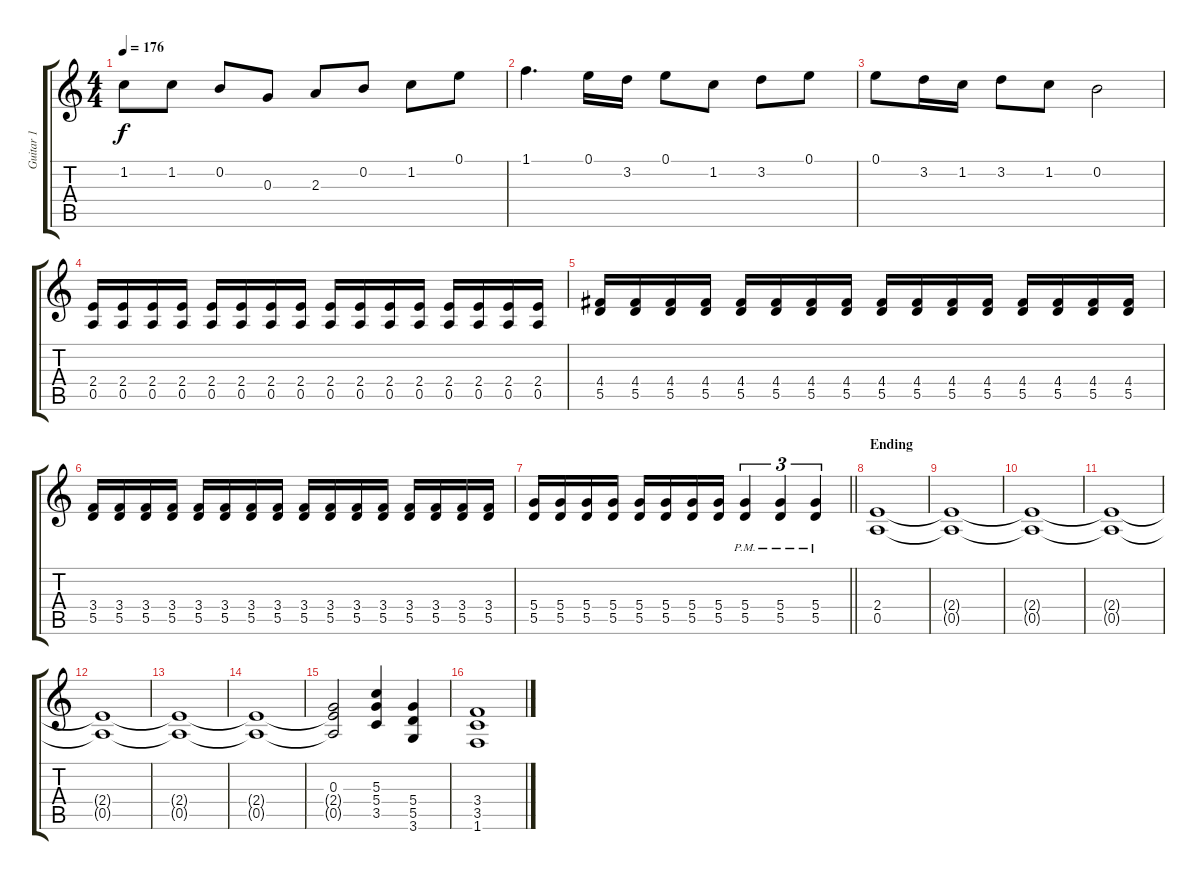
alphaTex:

\track ("Guitar 1" "Guitar 1") {instrument distortionguitar}
\staff {score tabs}
\tuning (E4 B3 G3 D3 A2 E2) {hide}
\ts (4 4)
\tempo 176
\clef g2
\ks c
1.2{t}.8{dy f} 1.2.8 0.2.8 0.3.8 2.3.8 0.2.8 1.2.8 0.1.8 |
1.1.4{d} 0.1.16 3.2.16 0.1.8 1.2.8 3.2.8 0.1.8 |
0.1.8 3.2.16 1.2.16 3.2.8 1.2.8 0.2.2 |
(2.4 0.5).16 (2.4 0.5).16 (2.4 0.5).16 (2.4 0.5).16 (2.4 0.5).16 (2.4 0.5).16 (2.4 0.5).16 (2.4 0.5).16 (2.4 0.5).16 (2.4 0.5).16 (2.4 0.5).16 (2.4 0.5).16 (2.4 0.5).16 (2.4 0.5).16 (2.4 0.5).16 (2.4 0.5).16 |
(4.4 5.5).16 (4.4 5.5).16 (4.4 5.5).16 (4.4 5.5).16 (4.4 5.5).16 (4.4 5.5).16 (4.4 5.5).16 (4.4 5.5).16 (4.4 5.5).16 (4.4 5.5).16 (4.4 5.5).16 (4.4 5.5).16 (4.4 5.5).16 (4.4 5.5).16 (4.4 5.5).16 (4.4 5.5).16 |
(3.4 5.5).16 (3.4 5.5).16 (3.4 5.5).16 (3.4 5.5).16 (3.4 5.5).16 (3.4 5.5).16 (3.4 5.5).16 (3.4 5.5).16 (3.4 5.5).16 (3.4 5.5).16 (3.4 5.5).16 (3.4 5.5).16 (3.4 5.5).16 (3.4 5.5).16 (3.4 5.5).16 (3.4 5.5).16 |
\barLineRight lightlight
(5.4 5.5).16 (5.4 5.5).16 (5.4 5.5).16 (5.4 5.5).16 (5.4 5.5).16 (5.4 5.5).16 (5.4 5.5).16 (5.4 5.5).16 (5.4{pm} 5.5{pm}).4{tu (3 2)} (5.4{pm} 5.5{pm}).4{tu (3 2)} (5.4{pm} 5.5{pm}).4{tu (3 2)} |
\section ("" "Ending")
(2.4 0.5).1 |
(2.4{t} 0.5{t}).1 |
(2.4{t} 0.5{t}).1 |
(2.4{t} 0.5{t}).1 |
(2.4{t} 0.5{t}).1 |
(2.4{t} 0.5{t}).1 |
(2.4{t} 0.5{t}).1 |
(0.3 2.4{t} 0.5{t}).2 (5.3 5.4 3.5).4 (5.4 5.5 3.6).4 |
(3.4 3.5 1.6).1
